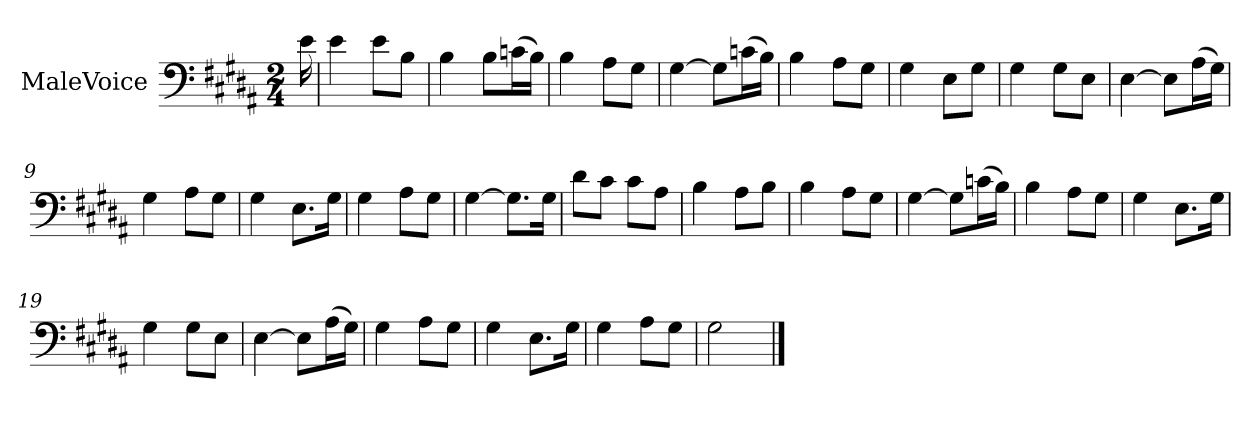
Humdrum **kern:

**kern
*part1
*staff1
*I"MaleVoice
*clefF4
*k[f#c#g#d#a#]
*M2/4
*MM92
=
16e
=1
4e
8e\L
8B\J
=2
4B
8B\L
(16cn\L
16B\JJ)
=3
4B
8A#\L
8G#\J
=4
[4G#
8G#\L]
(16cn\L
16B\JJ)
=5
4B
8A#\L
8G#\J
=6
4G#
8E\L
8G#\J
=7
4G#
8G#\L
8E\J
=8
[4E
8E\L]
(16A#\L
16G#\JJ)
=9
4G#
8A#\L
8G#\J
=10
4G#
8.E\L
16G#\Jk
=11
4G#
8A#\L
8G#\J
=12
[4G#
8.G#\L]
16G#\Jk
=13
8d#\L
8c#\J
8c#\L
8A#\J
=14
4B
8A#\L
8B\J
=15
4B
8A#\L
8G#\J
=16
[4G#
8G#\L]
(16cn\L
16B\JJ)
=17
4B
8A#\L
8G#\J
=18
4G#
8.E\L
16G#\Jk
=19
4G#
8G#\L
8E\J
=20
[4E
8E\L]
(16A#\L
16G#\JJ)
=21
4G#
8A#\L
8G#\J
=22
4G#
8.E\L
16G#\Jk
=23
4G#
8A#\L
8G#\J
=24
2G#
==
*-
